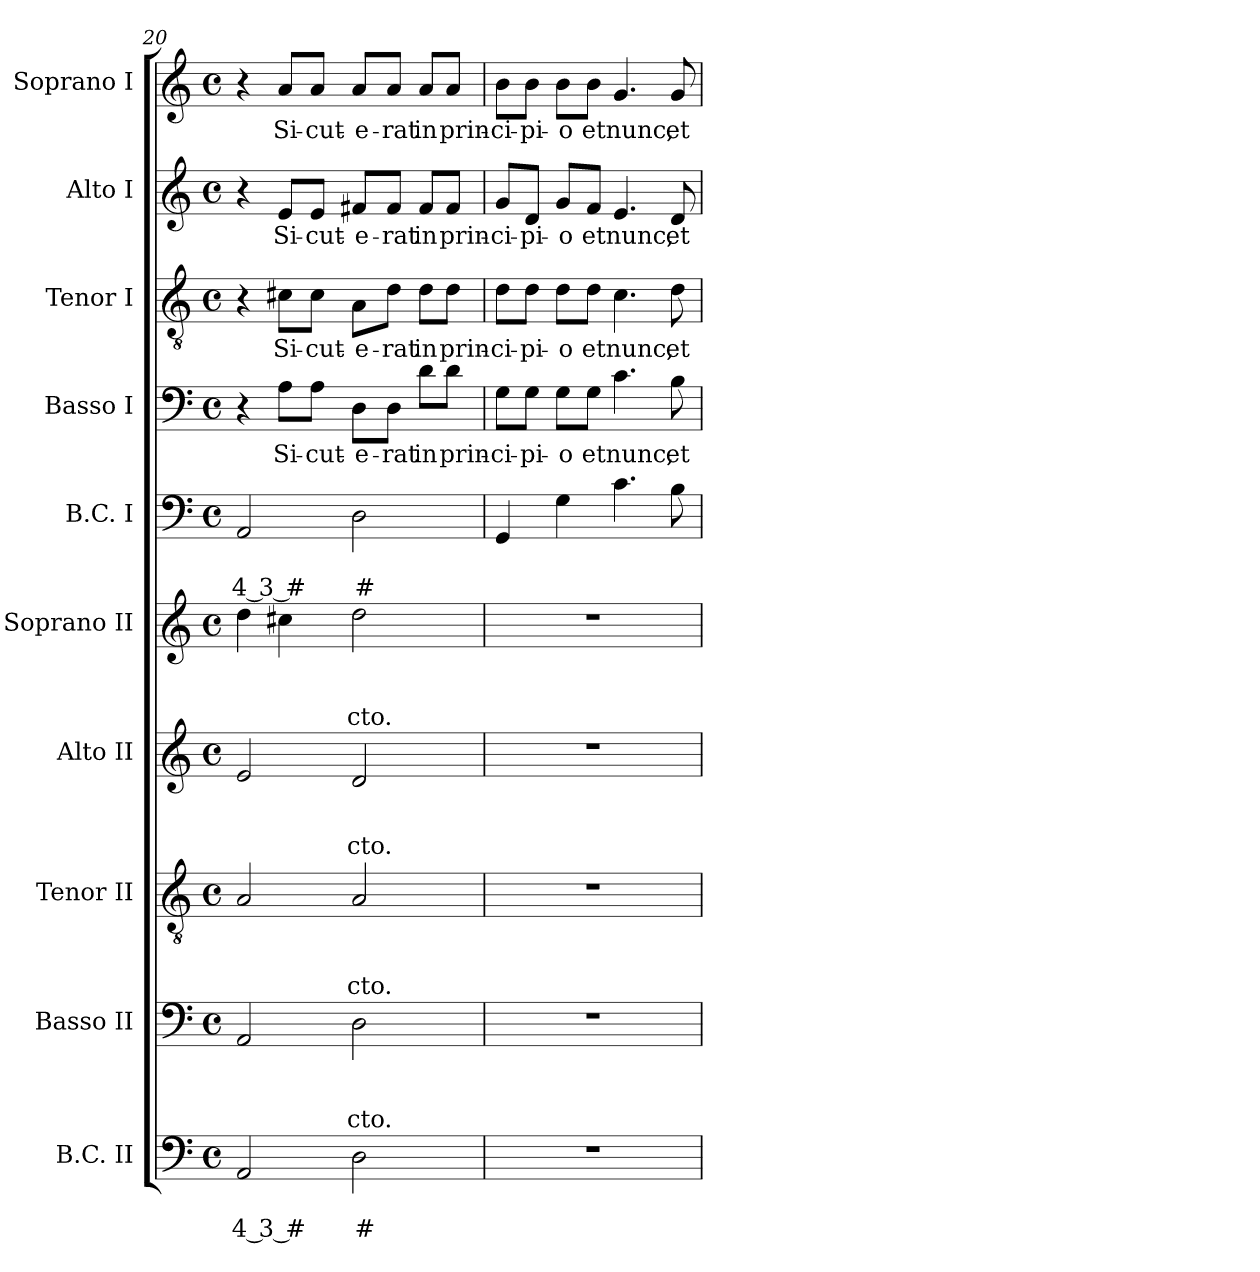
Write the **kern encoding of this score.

**kern	**text	**text	**kern	**text	**text	**text	**kern	**text	**text	**text	**kern	**text	**text	**text	**kern	**text	**text	**text	**kern	**text	**text	**kern	**text	**kern	**text	**kern	**text	**kern	**text
*part10	*part10	*part10	*part9	*part9	*part9	*part9	*part8	*part8	*part8	*part8	*part7	*part7	*part7	*part7	*part6	*part6	*part6	*part6	*part5	*part5	*part5	*part4	*part4	*part3	*part3	*part2	*part2	*part1	*part1
*staff10	*staff10	*staff10	*staff9	*staff9	*staff9	*staff9	*staff8	*staff8	*staff8	*staff8	*staff7	*staff7	*staff7	*staff7	*staff6	*staff6	*staff6	*staff6	*staff5	*staff5	*staff5	*staff4	*staff4	*staff3	*staff3	*staff2	*staff2	*staff1	*staff1
*I"B.C. II	*	*	*I"Basso II	*	*	*	*I"Tenor II	*	*	*	*I"Alto II	*	*	*	*I"Soprano II	*	*	*	*I"B.C. I	*	*	*I"Basso I	*	*I"Tenor I	*	*I"Alto I	*	*I"Soprano I	*
*I'BC2	*	*	*I'B 2	*	*	*	*I'T 2	*	*	*	*I'A 2	*	*	*	*I'S 2	*	*	*	*I'BC1	*	*	*I'B 1	*	*I'T 1	*	*I'A 1	*	*I'S 1	*
*clefF4	*	*	*clefF4	*	*	*	*clefGv2	*	*	*	*clefG2	*	*	*	*clefG2	*	*	*	*clefF4	*	*	*clefF4	*	*clefGv2	*	*clefG2	*	*clefG2	*
*k[]	*	*	*k[]	*	*	*	*k[]	*	*	*	*k[]	*	*	*	*k[]	*	*	*	*k[]	*	*	*k[]	*	*k[]	*	*k[]	*	*k[]	*
*C:	*	*	*C:	*	*	*	*C:	*	*	*	*C:	*	*	*	*C:	*	*	*	*C:	*	*	*C:	*	*C:	*	*C:	*	*C:	*
*M4/4	*	*	*M4/4	*	*	*	*M4/4	*	*	*	*M4/4	*	*	*	*M4/4	*	*	*	*M4/4	*	*	*M4/4	*	*M4/4	*	*M4/4	*	*M4/4	*
*met(c)	*	*	*met(c)	*	*	*	*met(c)	*	*	*	*met(c)	*	*	*	*met(c)	*	*	*	*met(c)	*	*	*met(c)	*	*met(c)	*	*met(c)	*	*met(c)	*
=20	=20	=20	=20	=20	=20	=20	=20	=20	=20	=20	=20	=20	=20	=20	=20	=20	=20	=20	=20	=20	=20	=20	=20	=20	=20	=20	=20	=20	=20
!	!	!LO:LY:b	!	!	!	!	!	!	!	!	!	!	!	!	!	!	!	!	!	!	!	!	!	!	!	!	!	!	!
!	!	!	!	!	!	!	!	!	!	!	!	!	!	!	!	!	!	!	!	!	!LO:LY:b	!	!	!	!	!	!	!	!
2AA/	.	4 3 #	2AA/	.	.	.	2A/	.	.	.	2e/	.	.	.	4dd\	.	.	.	2AA/	.	4 3 #	4r	.	4r	.	4r	.	4r	.
!	!	!	!	!	!	!	!	!	!	!	!	!	!	!	!	!	!	!	!	!	!	!	!LO:LY:b	!	!	!	!	!	!
!	!	!	!	!	!	!	!	!	!	!	!	!	!	!	!	!	!	!	!	!	!	!	!	!	!LO:LY:b	!	!	!	!
!	!	!	!	!	!	!	!	!	!	!	!	!	!	!	!	!	!	!	!	!	!	!	!	!	!	!	!LO:LY:b	!	!
!	!	!	!	!	!	!	!	!	!	!	!	!	!	!	!	!	!	!	!	!	!	!	!	!	!	!	!	!	!LO:LY:b
.	.	.	.	.	.	.	.	.	.	.	.	.	.	.	4cc#X\	.	.	.	.	.	.	8A\L	Si-	8c#X\L	Si-	8e/L	Si-	8a/L	Si-
!	!	!	!	!	!	!	!	!	!	!	!	!	!	!	!	!	!	!	!	!	!	!	!LO:LY:b	!	!	!	!	!	!
!	!	!	!	!	!	!	!	!	!	!	!	!	!	!	!	!	!	!	!	!	!	!	!	!	!LO:LY:b	!	!	!	!
!	!	!	!	!	!	!	!	!	!	!	!	!	!	!	!	!	!	!	!	!	!	!	!	!	!	!	!LO:LY:b	!	!
!	!	!	!	!	!	!	!	!	!	!	!	!	!	!	!	!	!	!	!	!	!	!	!	!	!	!	!	!	!LO:LY:b
.	.	.	.	.	.	.	.	.	.	.	.	.	.	.	.	.	.	.	.	.	.	8A\J	-cut-	8c#\J	-cut-	8e/J	-cut-	8a/J	-cut-
!	!	!LO:LY:b	!	!	!	!	!	!	!	!	!	!	!	!	!	!	!	!	!	!	!	!	!	!	!	!	!	!	!
!	!	!	!	!	!	!LO:LY:b	!	!	!	!	!	!	!	!	!	!	!	!	!	!	!	!	!	!	!	!	!	!	!
!	!	!	!	!	!	!	!	!	!	!LO:LY:b	!	!	!	!	!	!	!	!	!	!	!	!	!	!	!	!	!	!	!
!	!	!	!	!	!	!	!	!	!	!	!	!	!	!LO:LY:b	!	!	!	!	!	!	!	!	!	!	!	!	!	!	!
!	!	!	!	!	!	!	!	!	!	!	!	!	!	!	!	!	!	!LO:LY:b	!	!	!	!	!	!	!	!	!	!	!
!	!	!	!	!	!	!	!	!	!	!	!	!	!	!	!	!	!	!	!	!	!LO:LY:b	!	!	!	!	!	!	!	!
!	!	!	!	!	!	!	!	!	!	!	!	!	!	!	!	!	!	!	!	!	!	!	!LO:LY:b	!	!	!	!	!	!
!	!	!	!	!	!	!	!	!	!	!	!	!	!	!	!	!	!	!	!	!	!	!	!	!	!LO:LY:b	!	!	!	!
!	!	!	!	!	!	!	!	!	!	!	!	!	!	!	!	!	!	!	!	!	!	!	!	!	!	!	!LO:LY:b	!	!
!	!	!	!	!	!	!	!	!	!	!	!	!	!	!	!	!	!	!	!	!	!	!	!	!	!	!	!	!	!LO:LY:b
2D\	.	#	2D\	.	.	-cto.	2A/	.	.	-cto.	2d/	.	.	-cto.	2dd\	.	.	-cto.	2D\	.	#	8D\L	-e-	8A\L	-e-	8f#X/L	-e-	8a/L	-e-
!	!	!	!	!	!	!	!	!	!	!	!	!	!	!	!	!	!	!	!	!	!	!	!LO:LY:b	!	!	!	!	!	!
!	!	!	!	!	!	!	!	!	!	!	!	!	!	!	!	!	!	!	!	!	!	!	!	!	!LO:LY:b	!	!	!	!
!	!	!	!	!	!	!	!	!	!	!	!	!	!	!	!	!	!	!	!	!	!	!	!	!	!	!	!LO:LY:b	!	!
!	!	!	!	!	!	!	!	!	!	!	!	!	!	!	!	!	!	!	!	!	!	!	!	!	!	!	!	!	!LO:LY:b
.	.	.	.	.	.	.	.	.	.	.	.	.	.	.	.	.	.	.	.	.	.	8D\J	-rat	8d\J	-rat	8f#/J	-rat	8a/J	-rat
!	!	!	!	!	!	!	!	!	!	!	!	!	!	!	!	!	!	!	!	!	!	!	!LO:LY:b	!	!	!	!	!	!
!	!	!	!	!	!	!	!	!	!	!	!	!	!	!	!	!	!	!	!	!	!	!	!	!	!LO:LY:b	!	!	!	!
!	!	!	!	!	!	!	!	!	!	!	!	!	!	!	!	!	!	!	!	!	!	!	!	!	!	!	!LO:LY:b	!	!
!	!	!	!	!	!	!	!	!	!	!	!	!	!	!	!	!	!	!	!	!	!	!	!	!	!	!	!	!	!LO:LY:b
.	.	.	.	.	.	.	.	.	.	.	.	.	.	.	.	.	.	.	.	.	.	8d\L	in	8d\L	in	8f#/L	in	8a/L	in
!	!	!	!	!	!	!	!	!	!	!	!	!	!	!	!	!	!	!	!	!	!	!	!LO:LY:b	!	!	!	!	!	!
!	!	!	!	!	!	!	!	!	!	!	!	!	!	!	!	!	!	!	!	!	!	!	!	!	!LO:LY:b	!	!	!	!
!	!	!	!	!	!	!	!	!	!	!	!	!	!	!	!	!	!	!	!	!	!	!	!	!	!	!	!LO:LY:b	!	!
!	!	!	!	!	!	!	!	!	!	!	!	!	!	!	!	!	!	!	!	!	!	!	!	!	!	!	!	!	!LO:LY:b
.	.	.	.	.	.	.	.	.	.	.	.	.	.	.	.	.	.	.	.	.	.	8d\J	prin-	8d\J	prin-	8f#/J	prin-	8a/J	prin-
=21	=21	=21	=21	=21	=21	=21	=21	=21	=21	=21	=21	=21	=21	=21	=21	=21	=21	=21	=21	=21	=21	=21	=21	=21	=21	=21	=21	=21	=21
!	!	!	!	!	!	!	!	!	!	!	!	!	!	!	!	!	!	!	!	!	!	!	!LO:LY:b	!	!	!	!	!	!
!	!	!	!	!	!	!	!	!	!	!	!	!	!	!	!	!	!	!	!	!	!	!	!	!	!LO:LY:b	!	!	!	!
!	!	!	!	!	!	!	!	!	!	!	!	!	!	!	!	!	!	!	!	!	!	!	!	!	!	!	!LO:LY:b	!	!
!	!	!	!	!	!	!	!	!	!	!	!	!	!	!	!	!	!	!	!	!	!	!	!	!	!	!	!	!	!LO:LY:b
1r	.	.	1r	.	.	.	1r	.	.	.	1r	.	.	.	1r	.	.	.	4GG/	.	.	8G\L	-ci-	8d\L	-ci-	8g/L	-ci-	8b\L	-ci-
!	!	!	!	!	!	!	!	!	!	!	!	!	!	!	!	!	!	!	!	!	!	!	!LO:LY:b	!	!	!	!	!	!
!	!	!	!	!	!	!	!	!	!	!	!	!	!	!	!	!	!	!	!	!	!	!	!	!	!LO:LY:b	!	!	!	!
!	!	!	!	!	!	!	!	!	!	!	!	!	!	!	!	!	!	!	!	!	!	!	!	!	!	!	!LO:LY:b	!	!
!	!	!	!	!	!	!	!	!	!	!	!	!	!	!	!	!	!	!	!	!	!	!	!	!	!	!	!	!	!LO:LY:b
.	.	.	.	.	.	.	.	.	.	.	.	.	.	.	.	.	.	.	.	.	.	8G\J	-pi-	8d\J	-pi-	8d/J	-pi-	8b\J	-pi-
!	!	!	!	!	!	!	!	!	!	!	!	!	!	!	!	!	!	!	!	!	!	!	!LO:LY:b	!	!	!	!	!	!
!	!	!	!	!	!	!	!	!	!	!	!	!	!	!	!	!	!	!	!	!	!	!	!	!	!LO:LY:b	!	!	!	!
!	!	!	!	!	!	!	!	!	!	!	!	!	!	!	!	!	!	!	!	!	!	!	!	!	!	!	!LO:LY:b	!	!
!	!	!	!	!	!	!	!	!	!	!	!	!	!	!	!	!	!	!	!	!	!	!	!	!	!	!	!	!	!LO:LY:b
.	.	.	.	.	.	.	.	.	.	.	.	.	.	.	.	.	.	.	4G\	.	.	8G\L	-o	8d\L	-o	8g/L	-o	8b\L	-o
!	!	!	!	!	!	!	!	!	!	!	!	!	!	!	!	!	!	!	!	!	!	!	!LO:LY:b	!	!	!	!	!	!
!	!	!	!	!	!	!	!	!	!	!	!	!	!	!	!	!	!	!	!	!	!	!	!	!	!LO:LY:b	!	!	!	!
!	!	!	!	!	!	!	!	!	!	!	!	!	!	!	!	!	!	!	!	!	!	!	!	!	!	!	!LO:LY:b	!	!
!	!	!	!	!	!	!	!	!	!	!	!	!	!	!	!	!	!	!	!	!	!	!	!	!	!	!	!	!	!LO:LY:b
.	.	.	.	.	.	.	.	.	.	.	.	.	.	.	.	.	.	.	.	.	.	8G\J	et	8d\J	et	8f/J	et	8b\J	et
!	!	!	!	!	!	!	!	!	!	!	!	!	!	!	!	!	!	!	!	!	!	!	!LO:LY:b	!	!	!	!	!	!
!	!	!	!	!	!	!	!	!	!	!	!	!	!	!	!	!	!	!	!	!	!	!	!	!	!LO:LY:b	!	!	!	!
!	!	!	!	!	!	!	!	!	!	!	!	!	!	!	!	!	!	!	!	!	!	!	!	!	!	!	!LO:LY:b	!	!
!	!	!	!	!	!	!	!	!	!	!	!	!	!	!	!	!	!	!	!	!	!	!	!	!	!	!	!	!	!LO:LY:b
.	.	.	.	.	.	.	.	.	.	.	.	.	.	.	.	.	.	.	4.c\	.	.	4.c\	nunc,	4.c\	nunc,	4.e/	nunc,	4.g/	nunc,
!	!	!	!	!	!	!	!	!	!	!	!	!	!	!	!	!	!	!	!	!	!	!	!LO:LY:b	!	!	!	!	!	!
!	!	!	!	!	!	!	!	!	!	!	!	!	!	!	!	!	!	!	!	!	!	!	!	!	!LO:LY:b	!	!	!	!
!	!	!	!	!	!	!	!	!	!	!	!	!	!	!	!	!	!	!	!	!	!	!	!	!	!	!	!LO:LY:b	!	!
!	!	!	!	!	!	!	!	!	!	!	!	!	!	!	!	!	!	!	!	!	!	!	!	!	!	!	!	!	!LO:LY:b
.	.	.	.	.	.	.	.	.	.	.	.	.	.	.	.	.	.	.	8B\	.	.	8B\	et	8d\	et	8d/	et	8g/	et
=	=	=	=	=	=	=	=	=	=	=	=	=	=	=	=	=	=	=	=	=	=	=	=	=	=	=	=	=	=
*-	*-	*-	*-	*-	*-	*-	*-	*-	*-	*-	*-	*-	*-	*-	*-	*-	*-	*-	*-	*-	*-	*-	*-	*-	*-	*-	*-	*-	*-
